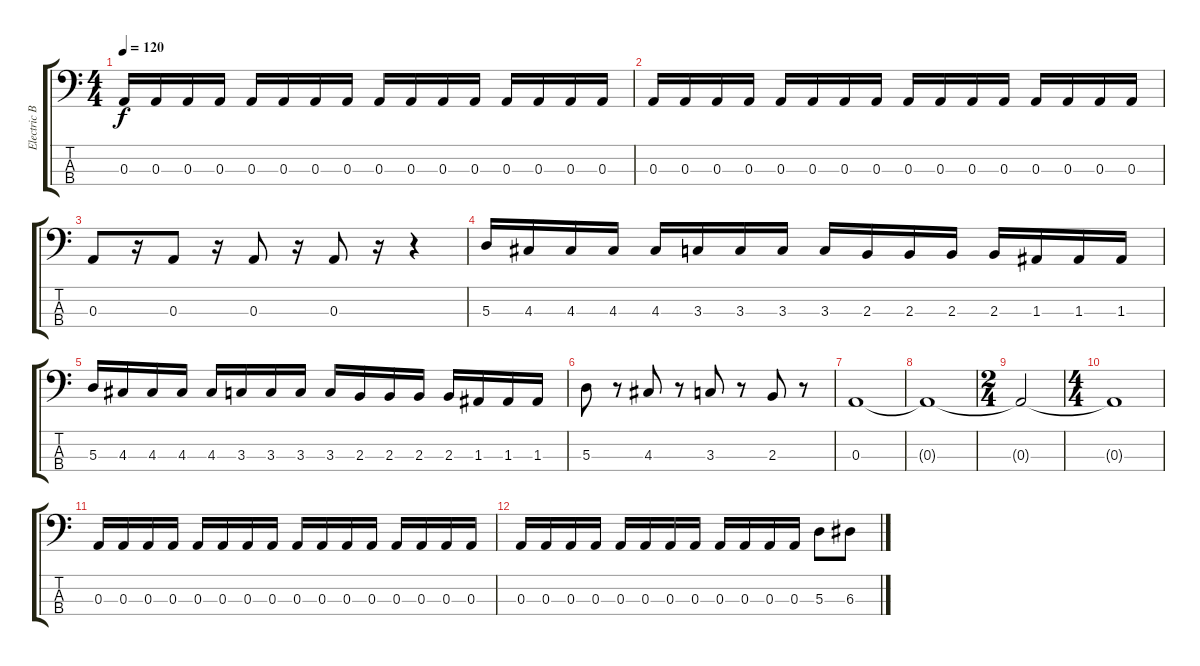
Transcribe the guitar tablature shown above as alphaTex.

\track ("Electric Bass" "Electric B") {instrument electricbassfinger}
\staff {score tabs}
\tuning (G2 D2 A1 E1) {hide}
\ts (4 4)
\tempo 120
\clef f4
\ks c
0.3.16{dy f} 0.3.16 0.3.16 0.3.16 0.3.16 0.3.16 0.3.16 0.3.16 0.3.16 0.3.16 0.3.16 0.3.16 0.3.16 0.3.16 0.3.16 0.3.16 |
0.3.16 0.3.16 0.3.16 0.3.16 0.3.16 0.3.16 0.3.16 0.3.16 0.3.16 0.3.16 0.3.16 0.3.16 0.3.16 0.3.16 0.3.16 0.3.16 |
0.3.8 r.16 0.3.8 r.16 0.3.8 r.16 0.3.8 r.16 r.4 |
5.3.16 4.3.16 4.3.16 4.3.16 4.3.16 3.3.16 3.3.16 3.3.16 3.3.16 2.3.16 2.3.16 2.3.16 2.3.16 1.3.16 1.3.16 1.3.16 |
5.3.16 4.3.16 4.3.16 4.3.16 4.3.16 3.3.16 3.3.16 3.3.16 3.3.16 2.3.16 2.3.16 2.3.16 2.3.16 1.3.16 1.3.16 1.3.16 |
5.3.8 r.8 4.3.8 r.8 3.3.8 r.8 2.3.8 r.8 |
0.3.1 |
0.3{t}.1 |
\ts (2 4)
0.3{t}.2 |
\ts (4 4)
0.3{t}.1 |
0.3.16 0.3.16 0.3.16 0.3.16 0.3.16 0.3.16 0.3.16 0.3.16 0.3.16 0.3.16 0.3.16 0.3.16 0.3.16 0.3.16 0.3.16 0.3.16 |
0.3.16 0.3.16 0.3.16 0.3.16 0.3.16 0.3.16 0.3.16 0.3.16 0.3.16 0.3.16 0.3.16 0.3.16 5.3.8 6.3.8
